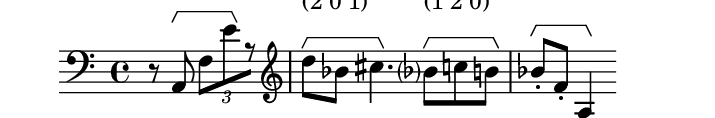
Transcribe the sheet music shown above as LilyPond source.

\version "2.10.33"

\include "../config/lib.ly"

\score {
  \new Staff {
    \time 4/4
    \relative c {
      \set Score.currentBarNumber = #9
      \bar ""
      \partial 2
      \clef bass
      \bracketUp
      \override TextScript #'extra-offset = #'( 0 . 4 )
      r8 a8\startGroup^\markup{(0 1 2)} \times 2/3 {f'8[ e'\stopGroup r]}
      \clef treble
      \override TextScript #'extra-offset = #'( 0 . 2 )
      d'8\startGroup^\markup{(2 0 1)} bes cis4.\stopGroup 
      bes?8\startGroup^\markup{(1 2 0)} c b\stopGroup
      \override TextScript #'extra-offset = #'( 0 . 2 )
      bes-.\startGroup^\markup{(2 1 0)} f-. a,4-.\stopGroup
    }
  }
  \layout {
    \context {
      \Staff \consists "Horizontal_bracket_engraver"
    }
  }
}
\paper {
  paper-width = 12.1\cm
  paper-height = 2\cm
  line-width = 13\cm
  top-margin = -.4\cm
  left-margin = -1.2\cm
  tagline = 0
  indent = 0
}
